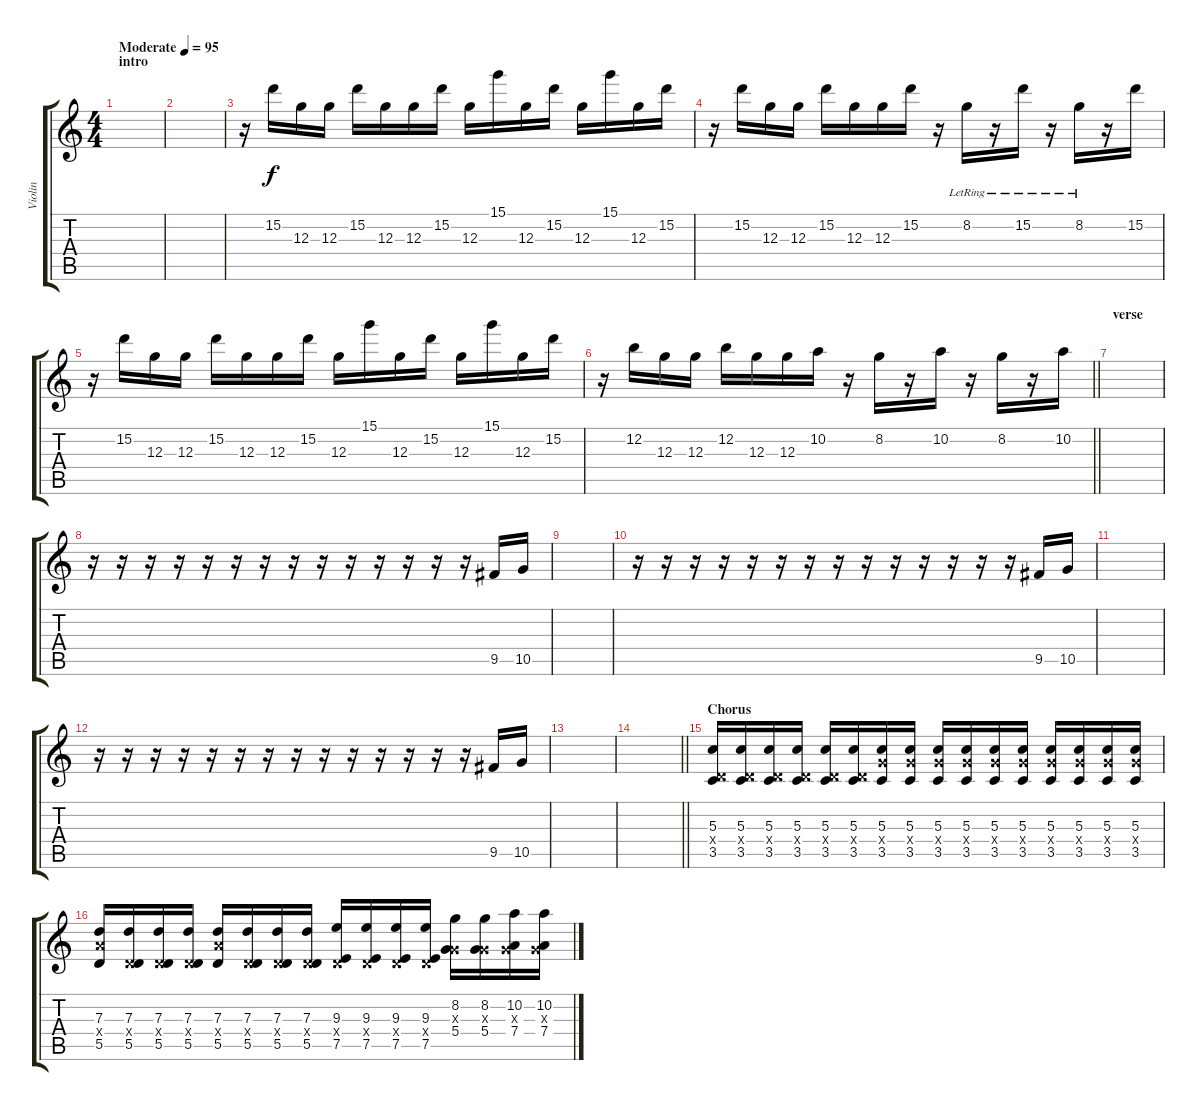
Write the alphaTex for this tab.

\track ("Violin" "Violin") {instrument overdrivenguitar}
\staff {score tabs}
\tuning (E4 B3 G3 D3 A2 E2) {hide}
\ts (4 4)
\section ("" "intro")
\tempo (95 "Moderate")
\clef g2
\ks c
|
|
r.16 15.2.16 12.3.16 12.3.16 15.2.16 12.3.16 12.3.16 15.2.16 12.3.16 15.1.16 12.3.16 15.2.16 12.3.16 15.1.16 12.3.16 15.2.16 |
r.16 15.2.16 12.3.16 12.3.16 15.2.16 12.3.16 12.3.16 15.2.16 r.16 8.2{lr}.16 r.16 15.2{lr}.16 r.16 8.2{lr}.16 r.16 15.2.16 |
r.16 15.2.16 12.3.16 12.3.16 15.2.16 12.3.16 12.3.16 15.2.16 12.3.16 15.1.16 12.3.16 15.2.16 12.3.16 15.1.16 12.3.16 15.2.16 |
\barLineRight lightlight
r.16 12.2.16 12.3.16 12.3.16 12.2.16 12.3.16 12.3.16 10.2.16 r.16 8.2.16 r.16 10.2.16 r.16 8.2.16 r.16 10.2.16 |
\section ("" "verse")
|
r.16{volume 10} r.16 r.16 r.16 r.16 r.16 r.16 r.16 r.16 r.16 r.16 r.16 r.16 r.16 9.5.16 10.5.16 |
|
r.16{volume 10} r.16 r.16 r.16 r.16 r.16 r.16 r.16 r.16 r.16 r.16 r.16 r.16 r.16 9.5.16 10.5.16 |
|
r.16{volume 10} r.16 r.16 r.16 r.16 r.16 r.16 r.16 r.16 r.16 r.16 r.16 r.16 r.16 9.5.16 10.5.16 |
|
\barLineRight lightlight
|
\section ("" "Chorus")
(5.3 0.4{x} 3.5).16{volume 14} (5.3 0.4{x} 3.5).16 (5.3 0.4{x} 3.5).16 (5.3 0.4{x} 3.5).16 (5.3 0.4{x} 3.5).16 (5.3 0.4{x} 3.5).16 (5.3 5.4{x} 3.5).16 (5.3 5.4{x} 3.5).16 (5.3 5.4{x} 3.5).16 (5.3 5.4{x} 3.5).16 (5.3 5.4{x} 3.5).16 (5.3 5.4{x} 3.5).16 (5.3 5.4{x} 3.5).16 (5.3 5.4{x} 3.5).16 (5.3 5.4{x} 3.5).16 (5.3 5.4{x} 3.5).16 |
(7.3 7.4{x} 5.5).16 (7.3 0.4{x} 5.5).16 (7.3 0.4{x} 5.5).16 (7.3 0.4{x} 5.5).16 (7.3 7.4{x} 5.5).16 (7.3 0.4{x} 5.5).16 (7.3 0.4{x} 5.5).16 (7.3 0.4{x} 5.5).16 (9.3 0.4{x} 7.5).16 (9.3 0.4{x} 7.5).16 (9.3 0.4{x} 7.5).16 (9.3 0.4{x} 7.5).16 (8.2 0.3{x} 5.4).16 (8.2 0.3{x} 5.4).16 (10.2 0.3{x} 7.4).16 (10.2 0.3{x} 7.4).16
